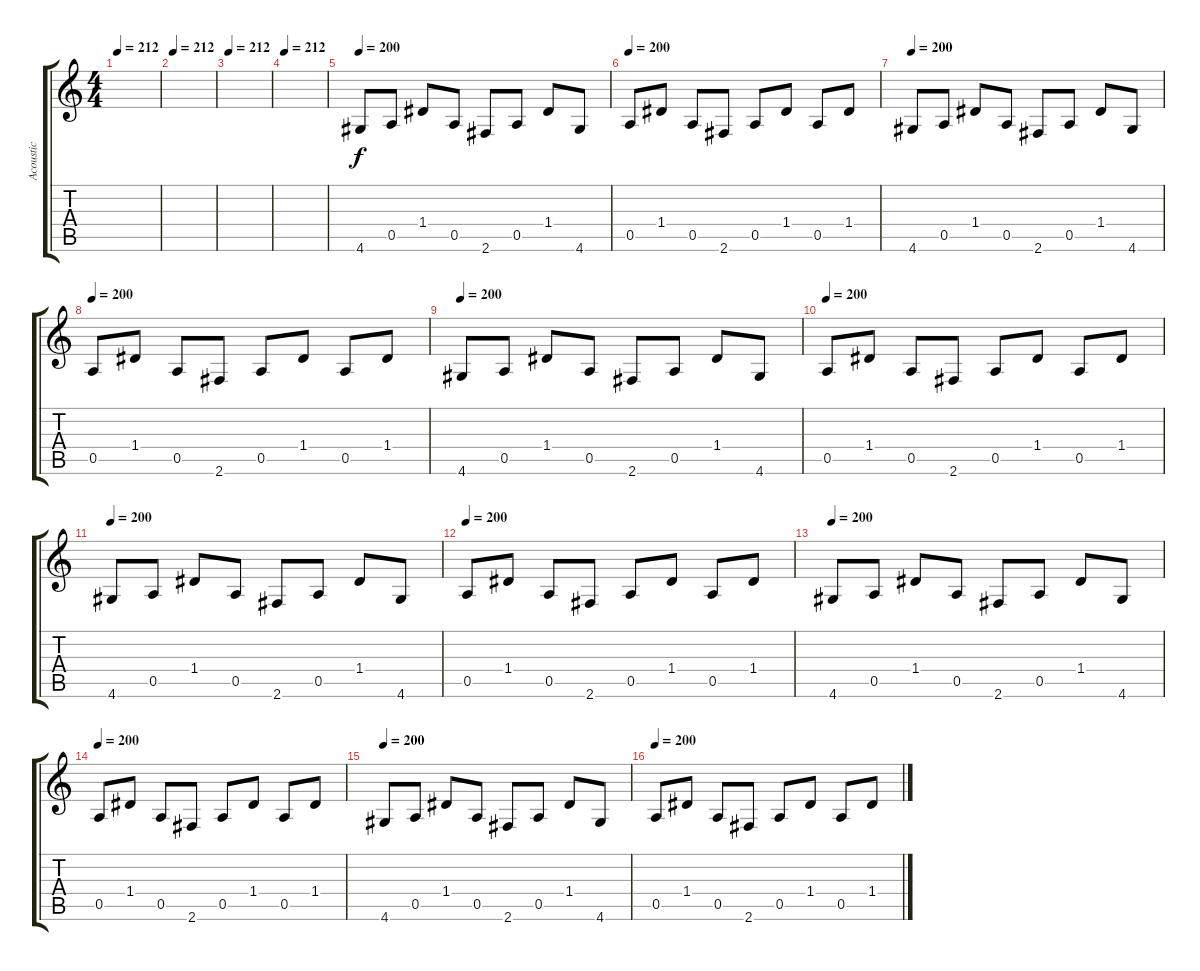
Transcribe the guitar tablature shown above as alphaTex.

\track ("Acoustic" "Acoustic") {instrument acousticguitarsteel}
\staff {score tabs}
\tuning (E4 B3 G3 D3 A2 E2) {hide}
\ts (4 4)
\tempo 212
\clef g2
\ks c
|
\tempo 212
|
\tempo 212
|
\tempo 212
|
\tempo 200
4.6.8 0.5.8 1.4.8 0.5.8 2.6.8 0.5.8 1.4.8 4.6.8 |
\tempo 200
0.5.8 1.4.8 0.5.8 2.6.8 0.5.8 1.4.8 0.5.8 1.4.8 |
\tempo 200
4.6.8 0.5.8 1.4.8 0.5.8 2.6.8 0.5.8 1.4.8 4.6.8 |
\tempo 200
0.5.8 1.4.8 0.5.8 2.6.8 0.5.8 1.4.8 0.5.8 1.4.8 |
\tempo 200
4.6.8 0.5.8 1.4.8 0.5.8 2.6.8 0.5.8 1.4.8 4.6.8 |
\tempo 200
0.5.8 1.4.8 0.5.8 2.6.8 0.5.8 1.4.8 0.5.8 1.4.8 |
\tempo 200
4.6.8 0.5.8 1.4.8 0.5.8 2.6.8 0.5.8 1.4.8 4.6.8 |
\tempo 200
0.5.8 1.4.8 0.5.8 2.6.8 0.5.8 1.4.8 0.5.8 1.4.8 |
\tempo 200
4.6.8 0.5.8 1.4.8 0.5.8 2.6.8 0.5.8 1.4.8 4.6.8 |
\tempo 200
0.5.8 1.4.8 0.5.8 2.6.8 0.5.8 1.4.8 0.5.8 1.4.8 |
\tempo 200
4.6.8 0.5.8 1.4.8 0.5.8 2.6.8 0.5.8 1.4.8 4.6.8 |
\tempo 200
0.5.8 1.4.8 0.5.8 2.6.8 0.5.8 1.4.8 0.5.8 1.4.8
